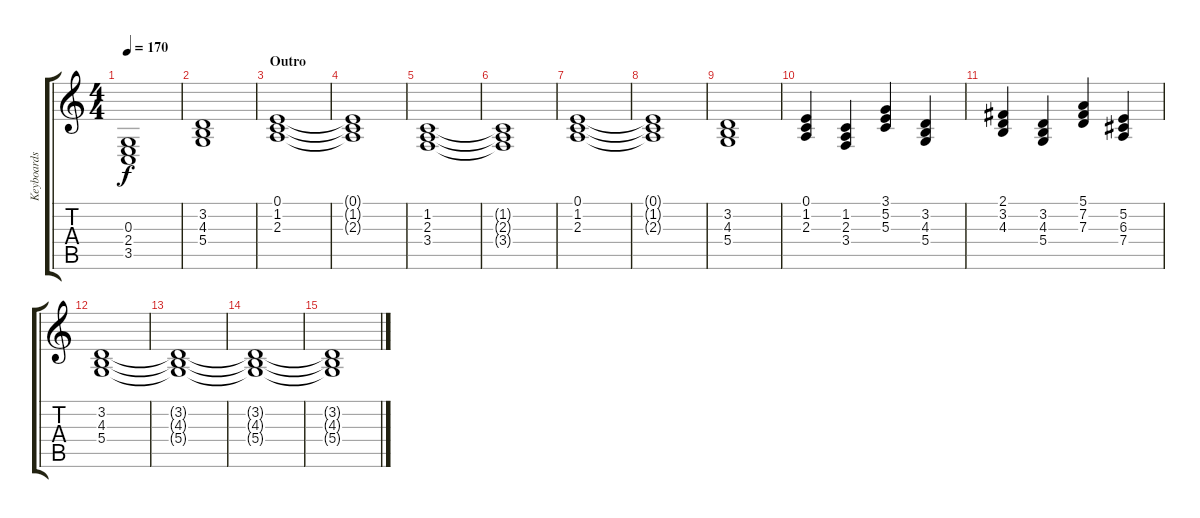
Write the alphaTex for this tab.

\track ("Keyboards" "Keyboards") {instrument tremolostrings}
\staff {score tabs}
\tuning (E4 B3 G3 D3 A2 E2) {hide}
\ts (4 4)
\tempo 170
\clef g2
\ks c
(0.3 2.4 3.5).1{dy f} |
(3.2 4.3 5.4).1 |
\section ("" "Outro")
(0.1 1.2 2.3).1 |
(0.1{t} 1.2{t} 2.3{t}).1 |
(1.2 2.3 3.4).1 |
(1.2{t} 2.3{t} 3.4{t}).1 |
(0.1 1.2 2.3).1 |
(0.1{t} 1.2{t} 2.3{t}).1 |
(3.2 4.3 5.4).1 |
(0.1 1.2 2.3).4 (1.2 2.3 3.4).4 (3.1 5.2 5.3).4 (3.2 4.3 5.4).4 |
(2.1 3.2 4.3).4 (3.2 4.3 5.4).4 (5.1 7.2 7.3).4 (5.2 6.3 7.4).4 |
(3.2 4.3 5.4).1 |
(3.2{t} 4.3{t} 5.4{t}).1 |
(3.2{t} 4.3{t} 5.4{t}).1 |
(3.2{t} 4.3{t} 5.4{t}).1
